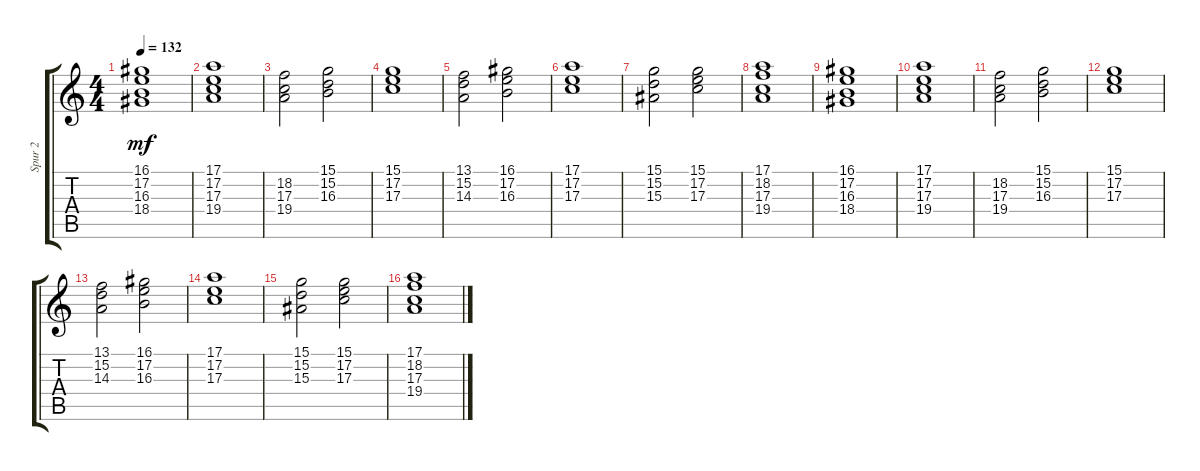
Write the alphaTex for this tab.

\track ("Spur 2" "Spur 2") {instrument rockorgan}
\staff {score tabs}
\tuning (E4 B3 G3 D3 A2 E2) {hide}
\ts (4 4)
\tempo 132
\clef g2
\ks c
(16.1 17.2 16.3 18.4).1{dy mf} |
(17.1 17.2 17.3 19.4).1 |
(18.2 17.3 19.4).2 (15.1 15.2 16.3).2 |
(15.1 17.2 17.3).1 |
(13.1 15.2 14.3).2 (16.1 17.2 16.3).2 |
(17.1 17.2 17.3).1 |
(15.1 15.2 15.3).2 (15.1 17.2 17.3).2 |
(17.1 18.2 17.3 19.4).1 |
(16.1 17.2 16.3 18.4).1 |
(17.1 17.2 17.3 19.4).1 |
(18.2 17.3 19.4).2 (15.1 15.2 16.3).2 |
(15.1 17.2 17.3).1 |
(13.1 15.2 14.3).2 (16.1 17.2 16.3).2 |
(17.1 17.2 17.3).1 |
(15.1 15.2 15.3).2 (15.1 17.2 17.3).2 |
(17.1 18.2 17.3 19.4).1
